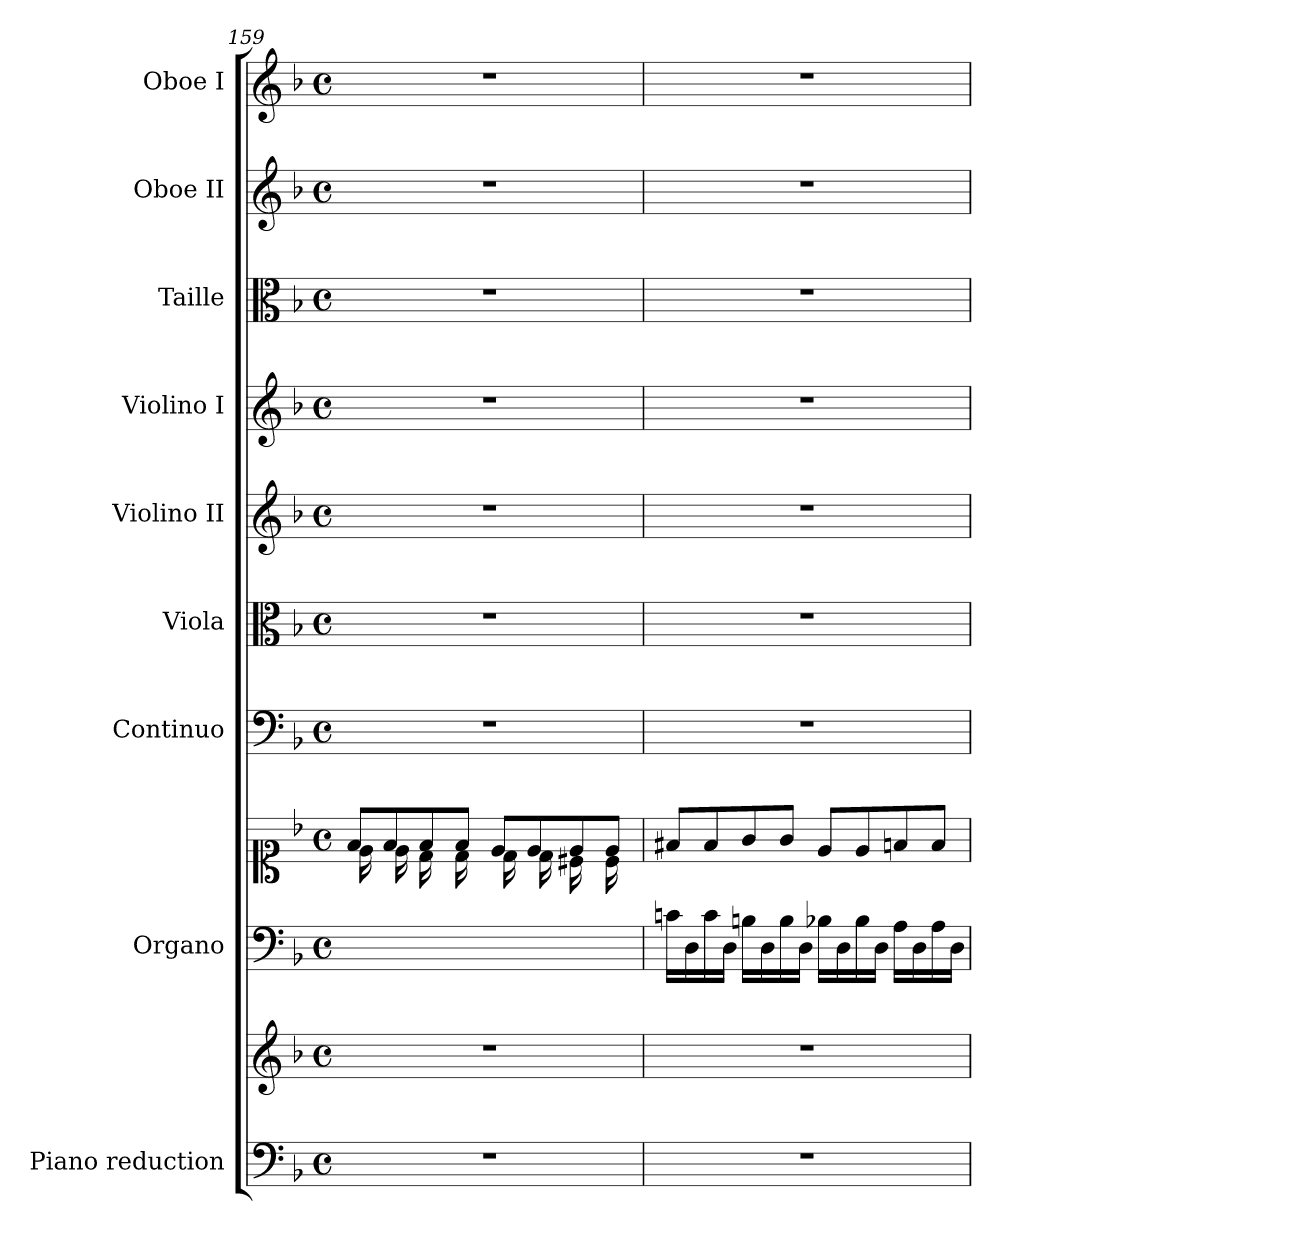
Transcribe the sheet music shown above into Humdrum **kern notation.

**kern	**kern	**kern	**kern	**kern	**kern	**kern	**kern	**kern	**kern	**kern
*part9	*part9	*part8	*part8	*part7	*part6	*part5	*part4	*part3	*part2	*part1
*staff11	*staff10	*staff9	*staff8	*staff7	*staff6	*staff5	*staff4	*staff3	*staff2	*staff1
*I"Piano reduction	*	*I"Organo	*	*I"Continuo	*I"Viola	*I"Violino II	*I"Violino I	*I"Taille	*I"Oboe II	*I"Oboe I
*I'Pno	*	*	*	*	*I'Vla	*I'Vln	*I'Vln	*	*I'Ob	*I'Ob
!!LO:PB:g=z
*clefF4	*clefG2	*clefF4	*clefC1	*clefF4	*clefC3	*clefG2	*clefG2	*clefC3	*clefG2	*clefG2
*k[b-]	*k[b-]	*k[b-]	*k[b-]	*k[b-]	*k[b-]	*k[b-]	*k[b-]	*k[b-]	*k[b-]	*k[b-]
*M4/4	*M4/4	*M4/4	*M4/4	*M4/4	*M4/4	*M4/4	*M4/4	*M4/4	*M4/4	*M4/4
*met(c)	*met(c)	*met(c)	*met(c)	*met(c)	*met(c)	*met(c)	*met(c)	*met(c)	*met(c)	*met(c)
=159	=159	=159	=159	=159	=159	=159	=159	=159	=159	=159
*	*	*	*^	*	*	*	*	*	*	*
1r	1r	16ryy	8f/L	16e\LL	1r	1r	1r	1r	1r	1r	1r
.	.	16D/	.	16ryy	.	.	.	.	.	.	.
.	.	16ryy	8f/	16e\	.	.	.	.	.	.	.
.	.	16D/JJ	.	16ryy	.	.	.	.	.	.	.
.	.	16ryy	8f/	16d\LL	.	.	.	.	.	.	.
.	.	16D/	.	16ryy	.	.	.	.	.	.	.
.	.	16ryy	8f/J	16d\	.	.	.	.	.	.	.
.	.	16D/JJ	.	16ryy	.	.	.	.	.	.	.
.	.	16ryy	8e/L	16d\LL	.	.	.	.	.	.	.
.	.	16D/	.	16ryy	.	.	.	.	.	.	.
.	.	16ryy	8e/	16d\	.	.	.	.	.	.	.
.	.	16D/JJ	.	16ryy	.	.	.	.	.	.	.
.	.	16ryy	8e/	16c#X\LL	.	.	.	.	.	.	.
.	.	16D/	.	16ryy	.	.	.	.	.	.	.
.	.	16ryy	8e/J	16c#\	.	.	.	.	.	.	.
.	.	16D/JJ	.	16ryy	.	.	.	.	.	.	.
*	*	*	*v	*v	*	*	*	*	*	*	*
=160	=160	=160	=160	=160	=160	=160	=160	=160	=160	=160
1r	1r	16cn\LL	8f#X/L	1r	1r	1r	1r	1r	1r	1r
.	.	16D\	.	.	.	.	.	.	.	.
.	.	16c\	8f#/	.	.	.	.	.	.	.
.	.	16D\JJ	.	.	.	.	.	.	.	.
.	.	16Bn\LL	8g/	.	.	.	.	.	.	.
.	.	16D\	.	.	.	.	.	.	.	.
.	.	16B\	8g/J	.	.	.	.	.	.	.
.	.	16D\JJ	.	.	.	.	.	.	.	.
.	.	16B-X\LL	8e/L	.	.	.	.	.	.	.
.	.	16D\	.	.	.	.	.	.	.	.
.	.	16B-\	8e/	.	.	.	.	.	.	.
.	.	16D\JJ	.	.	.	.	.	.	.	.
.	.	16A\LL	8fn/	.	.	.	.	.	.	.
.	.	16D\	.	.	.	.	.	.	.	.
.	.	16A\	8f/J	.	.	.	.	.	.	.
.	.	16D\JJ	.	.	.	.	.	.	.	.
=	=	=	=	=	=	=	=	=	=	=
*-	*-	*-	*-	*-	*-	*-	*-	*-	*-	*-
